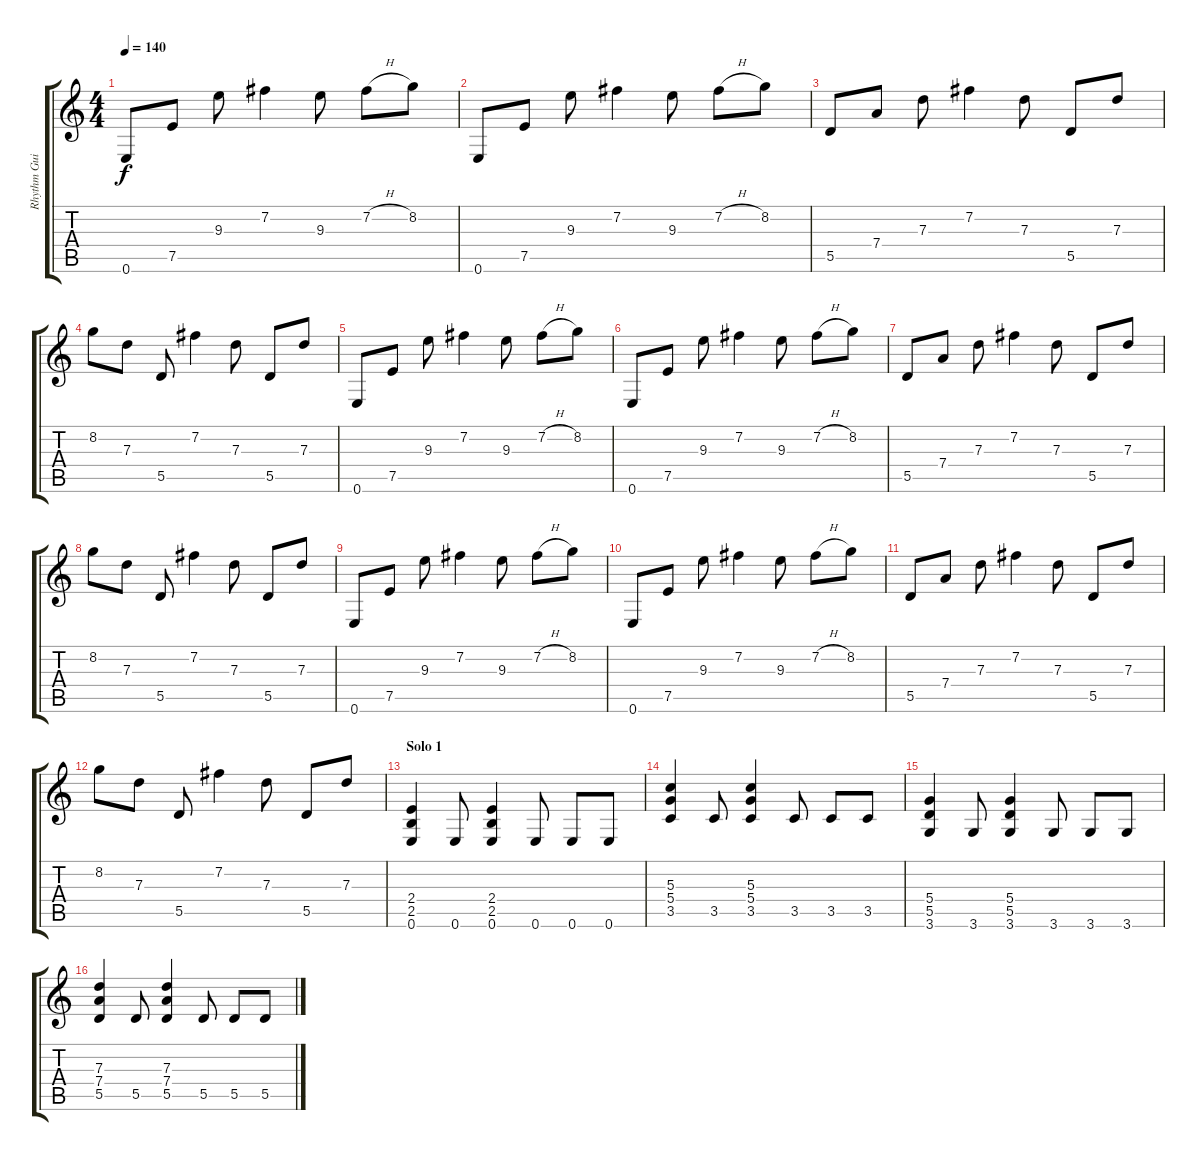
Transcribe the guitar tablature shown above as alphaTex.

\track ("Rhythm Guitar 1" "Rhythm Gui") {instrument distortionguitar}
\staff {score tabs}
\tuning (E4 B3 G3 D3 A2 E2) {hide}
\ts (4 4)
\tempo 140
\clef g2
\ks c
0.6.8{dy f} 7.5.8 9.3.8 7.2.4 9.3.8 7.2{h}.8 8.2.8 |
0.6.8 7.5.8 9.3.8 7.2.4 9.3.8 7.2{h}.8 8.2.8 |
5.5.8 7.4.8 7.3.8 7.2.4 7.3.8 5.5.8 7.3.8 |
8.2.8 7.3.8 5.5.8 7.2.4 7.3.8 5.5.8 7.3.8 |
0.6.8 7.5.8 9.3.8 7.2.4 9.3.8 7.2{h}.8 8.2.8 |
0.6.8 7.5.8 9.3.8 7.2.4 9.3.8 7.2{h}.8 8.2.8 |
5.5.8 7.4.8 7.3.8 7.2.4 7.3.8 5.5.8 7.3.8 |
8.2.8 7.3.8 5.5.8 7.2.4 7.3.8 5.5.8 7.3.8 |
0.6.8 7.5.8 9.3.8 7.2.4 9.3.8 7.2{h}.8 8.2.8 |
0.6.8 7.5.8 9.3.8 7.2.4 9.3.8 7.2{h}.8 8.2.8 |
5.5.8 7.4.8 7.3.8 7.2.4 7.3.8 5.5.8 7.3.8 |
8.2.8 7.3.8 5.5.8 7.2.4 7.3.8 5.5.8 7.3.8 |
\section ("" "Solo 1")
(2.4 2.5 0.6).4{instrument distortionguitar} 0.6.8 (2.4 2.5 0.6).4 0.6.8 0.6.8 0.6.8 |
(5.3 5.4 3.5).4 3.5.8 (5.3 5.4 3.5).4 3.5.8 3.5.8 3.5.8 |
(5.4 5.5 3.6).4 3.6.8 (5.4 5.5 3.6).4 3.6.8 3.6.8 3.6.8 |
(7.3 7.4 5.5).4 5.5.8 (7.3 7.4 5.5).4 5.5.8 5.5.8 5.5.8
